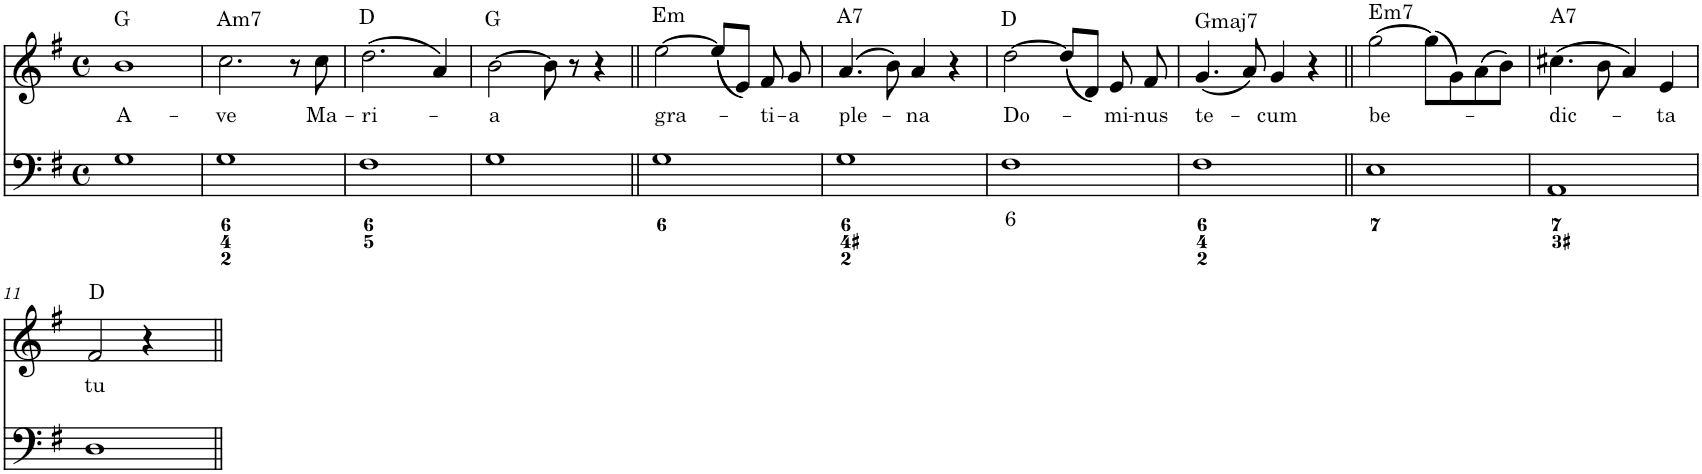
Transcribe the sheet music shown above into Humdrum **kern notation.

**kern	**text	**kern	**text
*part2	*part2	*part1	*part1
*staff2	*staff2	*staff1	*staff1
*I"Klavier 2	*	*I"Sopran	*
*clefF4	*	*clefG2	*
*k[f#]	*	*k[f#]	*
*M4/4	*	*M4/4	*
*met(c)	*	*met(c)	*
=1	=1	=1	=1
!	!	!LO:TX:a:t=G	!
!	!	!	!LO:LY:b
1G	.	1b	A-
=2	=2	=2	=2
!	!	!LO:TX:a:t=Am7	!
!	!	!	!LO:LY:b
1G	.	2.cc\	-ve
.	.	8r	.
!	!	!	!LO:LY:b
.	.	8cc\	Ma-
=3	=3	=3	=3
!	!	!LO:TX:a:t=D	!
!	!	!	!LO:LY:b
1F#	.	(2.dd\	-ri-
.	.	4a/)	.
=4	=4	=4	=4
!	!	!LO:TX:a:t=G	!
!	!	!	!LO:LY:b
1G	.	[2b\	-a
.	.	8b\]	.
.	.	8r	.
.	.	4r	.
=5||	=5||	=5||	=5||
!	!	!LO:TX:a:t=Em	!
!	!	!	!LO:LY:b
1G	.	[2ee\	gra-
.	.	(8ee/L]	.
.	.	8e/J)	.
!	!	!	!LO:LY:b
.	.	8f#/	-ti-
!	!	!	!LO:LY:b
.	.	8g/	-a
=6	=6	=6	=6
!	!	!LO:TX:a:t=A7	!
!	!	!	!LO:LY:b
1G	.	(4.a/	ple-
.	.	8b\)	.
!	!	!	!LO:LY:b
.	.	4a/	-na
.	.	4r	.
=7	=7	=7	=7
!	!	!LO:TX:a:t=D	!
!	!LO:LY:b	!	!LO:LY:b
1F#	6	[2dd\	Do-
.	.	(8dd/L]	.
.	.	8d/J)	.
!	!	!	!LO:LY:b
.	.	8e/	-mi-
!	!	!	!LO:LY:b
.	.	8f#/	-nus
=8	=8	=8	=8
!	!	!LO:TX:a:t=Gmaj7	!
!	!	!	!LO:LY:b
1F#	.	(4.g/	te-
.	.	8a/)	.
!	!	!	!LO:LY:b
.	.	4g/	-cum
.	.	4r	.
=9||	=9||	=9||	=9||
!	!	!LO:TX:a:t=Em7	!
!	!	!	!LO:LY:b
1E	.	[2gg\	be-
.	.	(8gg\L]	.
.	.	8g\)	.
.	.	(8a\	.
.	.	8b\J)	.
=10	=10	=10	=10
!	!	!LO:TX:a:t=A7	!
!	!	!	!LO:LY:b
1AA	.	(4.cc#X\	-dic-
.	.	8b\	.
.	.	4a/)	.
!	!	!	!LO:LY:b
.	.	4e/	-ta
!!LO:LB:g=z
=11	=11	=11	=11
!	!	!LO:TX:a:t=D	!
!	!	!	!LO:LY:b
1D	.	2f#/	tu
.	.	4r	.
.	.	4ryy	.
=||	=||	=||	=||
*-	*-	*-	*-
